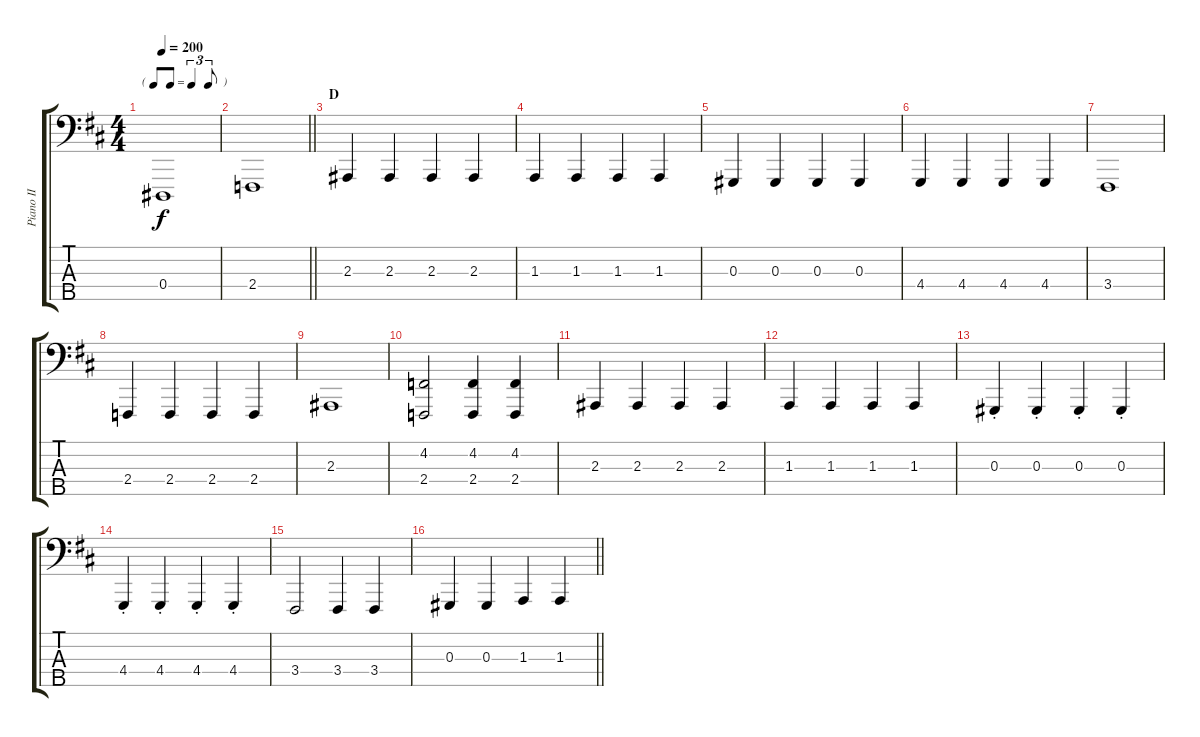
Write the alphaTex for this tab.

\track ("Piano II" "Piano II") {instrument brightacousticpiano}
\staff {score tabs}
\tuning (Gb2 Db2 Ab1 Eb1 Bb0) {hide}
\ts (4 4)
\tf triplet8th
\tempo 200
\clef f4
\ks d
0.4.1{dy f} |
\barLineRight lightlight
2.4.1 |
\section ("" "D")
2.3.4 2.3.4 2.3.4 2.3.4 |
1.3.4 1.3.4 1.3.4 1.3.4 |
0.3.4 0.3.4 0.3.4 0.3.4 |
4.4.4 4.4.4 4.4.4 4.4.4 |
3.4.1 |
2.4.4 2.4.4 2.4.4 2.4.4 |
2.3.1 |
(4.2 2.4).2 (4.2 2.4).4 (4.2 2.4).4 |
2.3.4 2.3.4 2.3.4 2.3.4 |
1.3.4 1.3.4 1.3.4 1.3.4 |
0.3{st}.4 0.3{st}.4 0.3{st}.4 0.3{st}.4 |
4.4{st}.4 4.4{st}.4 4.4{st}.4 4.4{st}.4 |
3.4.2 3.4.4 3.4.4 |
\barLineRight lightlight
0.3.4 0.3.4 1.3.4 1.3.4
